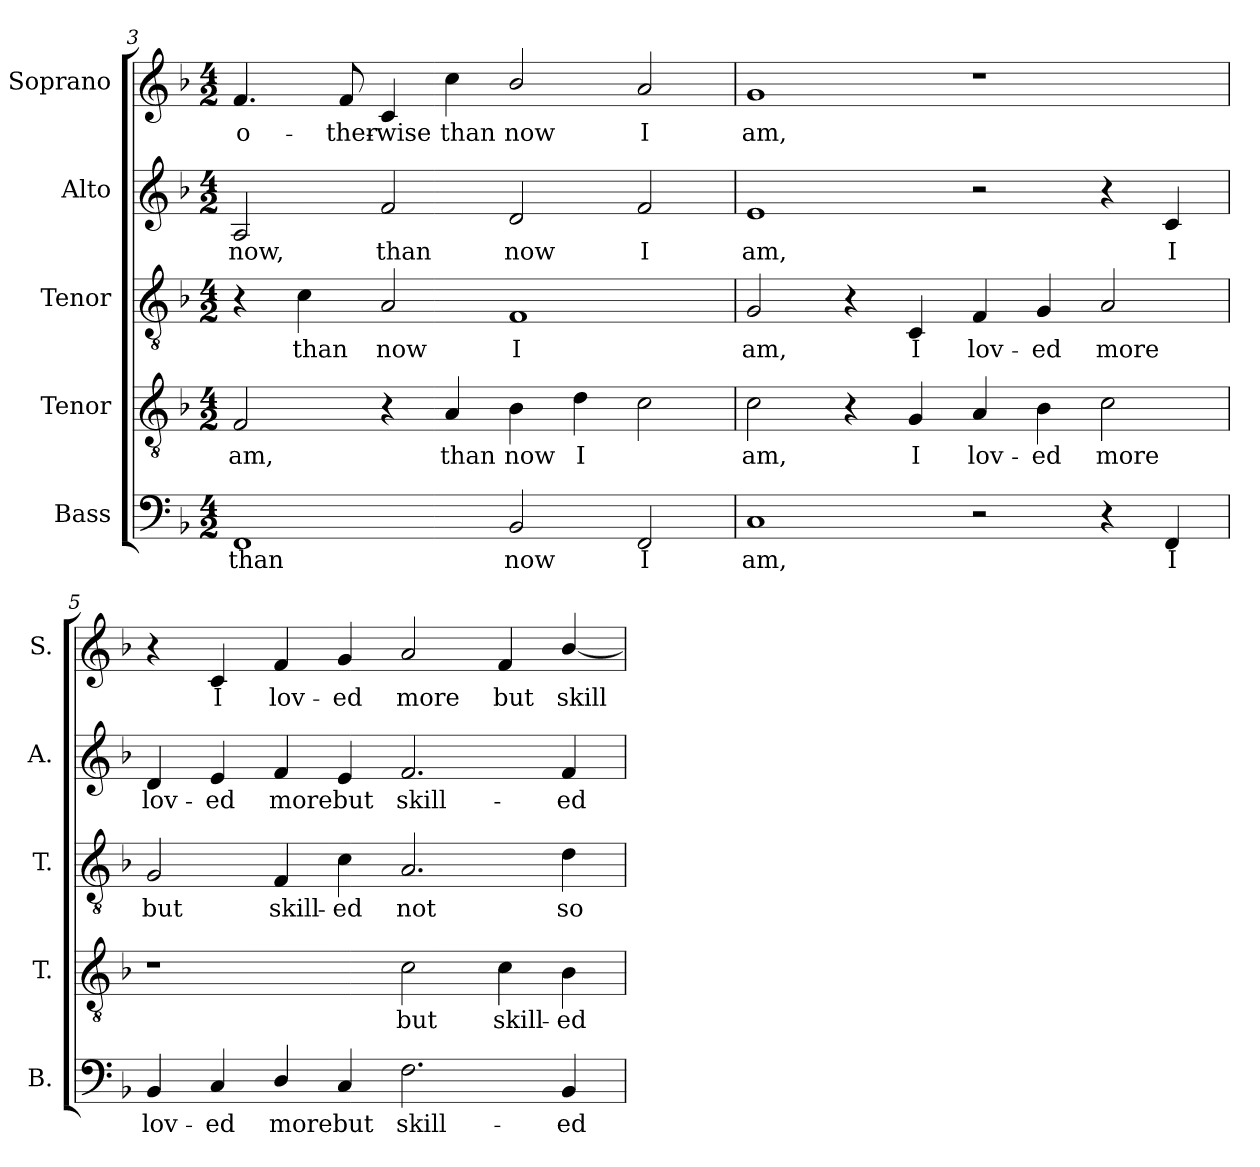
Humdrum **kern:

**kern	**text	**kern	**text	**kern	**text	**kern	**text	**kern	**text
*part5	*part5	*part4	*part4	*part3	*part3	*part2	*part2	*part1	*part1
*staff5	*staff5	*staff4	*staff4	*staff3	*staff3	*staff2	*staff2	*staff1	*staff1
*I"Bass	*	*I"Tenor	*	*I"Tenor	*	*I"Alto	*	*I"Soprano	*
*I'B.	*	*I'T.	*	*I'T.	*	*I'A.	*	*I'S.	*
*clefF4	*	*clefGv2	*	*clefGv2	*	*clefG2	*	*clefG2	*
*	*	*ITrd7c12	*	*ITrd7c12	*	*	*	*	*
*k[b-]	*	*k[b-]	*	*k[b-]	*	*k[b-]	*	*k[b-]	*
*F:	*	*F:	*	*F:	*	*F:	*	*F:	*
*M4/2	*	*M4/2	*	*M4/2	*	*M4/2	*	*M4/2	*
=3	=3	=3	=3	=3	=3	=3	=3	=3	=3
!	!LO:LY:b:color=#000000	!	!	!	!	!	!	!	!
!	!	!	!LO:LY:b:color=#000000	!	!	!	!	!	!
!	!	!	!	!	!	!	!LO:LY:b:color=#000000	!	!
!	!	!	!	!	!	!	!	!	!LO:LY:b:color=#000000
1FFi	than	2FFi/	am,	4r	.	2Ai/	now,	4.fi/	o-
!	!	!	!	!	!LO:LY:b:color=#000000	!	!	!	!
.	.	.	.	4Ci\	than	.	.	.	.
!	!	!	!	!	!	!	!	!	!LO:LY:b:color=#000000
.	.	.	.	.	.	.	.	8fi/	-ther-
!	!	!	!	!	!LO:LY:b:color=#000000	!	!	!	!
!	!	!	!	!	!	!	!LO:LY:b:color=#000000	!	!
!	!	!	!	!	!	!	!	!	!LO:LY:b:color=#000000
.	.	4r	.	2AAi/	now	2fi/	than	4ci/	-wise
!	!	!	!LO:LY:b:color=#000000	!	!	!	!	!	!
!	!	!	!	!	!	!	!	!	!LO:LY:b:color=#000000
.	.	4AAi/	than	.	.	.	.	4cci\	than
!	!LO:LY:b:color=#000000	!	!	!	!	!	!	!	!
!	!	!	!LO:LY:b:color=#000000	!	!	!	!	!	!
!	!	!	!	!	!LO:LY:b:color=#000000	!	!	!	!
!	!	!	!	!	!	!	!LO:LY:b:color=#000000	!	!
!	!	!	!	!	!	!	!	!	!LO:LY:b:color=#000000
2BB-i/	now	4BB-i\	now	1FFi	I	2di/	now	2b-i/	now
!	!	!	!LO:LY:b:color=#000000	!	!	!	!	!	!
.	.	4Di\	I	.	.	.	.	.	.
!	!LO:LY:b:color=#000000	!	!	!	!	!	!	!	!
!	!	!	!	!	!	!	!LO:LY:b:color=#000000	!	!
!	!	!	!	!	!	!	!	!	!LO:LY:b:color=#000000
2FFi/	I	2Ci\	.	.	.	2fi/	I	2ai/	I
!!LO:LB:g=z
=4	=4	=4	=4	=4	=4	=4	=4	=4	=4
!	!LO:LY:b:color=#000000	!	!	!	!	!	!	!	!
!	!	!	!LO:LY:b:color=#000000	!	!	!	!	!	!
!	!	!	!	!	!LO:LY:b:color=#000000	!	!	!	!
!	!	!	!	!	!	!	!LO:LY:b:color=#000000	!	!
!	!	!	!	!	!	!	!	!	!LO:LY:b:color=#000000
1Ci	am,	2Ci\	am,	2GGi/	am,	1ei	am,	1gi	am,
.	.	4r	.	4r	.	.	.	.	.
!	!	!	!LO:LY:b:color=#000000	!	!	!	!	!	!
!	!	!	!	!	!LO:LY:b:color=#000000	!	!	!	!
.	.	4GGi/	I	4CCi/	I	.	.	.	.
!	!	!	!LO:LY:b:color=#000000	!	!	!	!	!	!
!	!	!	!	!	!LO:LY:b:color=#000000	!	!	!	!
2r	.	4AAi/	lov-	4FFi/	lov-	2r	.	1r	.
!	!	!	!LO:LY:b:color=#000000	!	!	!	!	!	!
!	!	!	!	!	!LO:LY:b:color=#000000	!	!	!	!
.	.	4BB-i\	-ed	4GGi/	-ed	.	.	.	.
!	!	!	!LO:LY:b:color=#000000	!	!	!	!	!	!
!	!	!	!	!	!LO:LY:b:color=#000000	!	!	!	!
4r	.	2Ci\	more	2AAi/	more	4r	.	.	.
!	!LO:LY:b:color=#000000	!	!	!	!	!	!	!	!
!	!	!	!	!	!	!	!LO:LY:b:color=#000000	!	!
4FFi/	I	.	.	.	.	4ci/	I	.	.
=5	=5	=5	=5	=5	=5	=5	=5	=5	=5
!	!LO:LY:b:color=#000000	!	!	!	!	!	!	!	!
!	!	!	!	!	!LO:LY:b:color=#000000	!	!	!	!
!	!	!	!	!	!	!	!LO:LY:b:color=#000000	!	!
4BB-i/	lov-	1r	.	2GGi/	but	4di/	lov-	4r	.
!	!LO:LY:b:color=#000000	!	!	!	!	!	!	!	!
!	!	!	!	!	!	!	!LO:LY:b:color=#000000	!	!
!	!	!	!	!	!	!	!	!	!LO:LY:b:color=#000000
4Ci/	-ed	.	.	.	.	4ei/	-ed	4ci/	I
!	!LO:LY:b:color=#000000	!	!	!	!	!	!	!	!
!	!	!	!	!	!LO:LY:b:color=#000000	!	!	!	!
!	!	!	!	!	!	!	!LO:LY:b:color=#000000	!	!
!	!	!	!	!	!	!	!	!	!LO:LY:b:color=#000000
4Di/	more	.	.	4FFi/	skill-	4fi/	more	4fi/	lov-
!	!LO:LY:b:color=#000000	!	!	!	!	!	!	!	!
!	!	!	!	!	!LO:LY:b:color=#000000	!	!	!	!
!	!	!	!	!	!	!	!LO:LY:b:color=#000000	!	!
!	!	!	!	!	!	!	!	!	!LO:LY:b:color=#000000
4Ci/	but	.	.	4Ci\	-ed	4ei/	but	4gi/	-ed
!	!LO:LY:b:color=#000000	!	!	!	!	!	!	!	!
!	!	!	!LO:LY:b:color=#000000	!	!	!	!	!	!
!	!	!	!	!	!LO:LY:b:color=#000000	!	!	!	!
!	!	!	!	!	!	!	!LO:LY:b:color=#000000	!	!
!	!	!	!	!	!	!	!	!	!LO:LY:b:color=#000000
2.Fi\	skill-	2Ci\	but	2.AAi/	not	2.fi/	skill-	2ai/	more
!	!	!	!LO:LY:b:color=#000000	!	!	!	!	!	!
!	!	!	!	!	!	!	!	!	!LO:LY:b:color=#000000
.	.	4Ci\	skill-	.	.	.	.	4fi/	but
!	!LO:LY:b:color=#000000	!	!	!	!	!	!	!	!
!	!	!	!LO:LY:b:color=#000000	!	!	!	!	!	!
!	!	!	!	!	!LO:LY:b:color=#000000	!	!	!	!
!	!	!	!	!	!	!	!LO:LY:b:color=#000000	!	!
!	!	!	!	!	!	!	!	!	!LO:LY:b:color=#000000
4BB-i/	-ed	4BB-i\	-ed	4Di\	so	4fi/	-ed	[4b-i/	skill-
=	=	=	=	=	=	=	=	=	=
*-	*-	*-	*-	*-	*-	*-	*-	*-	*-
